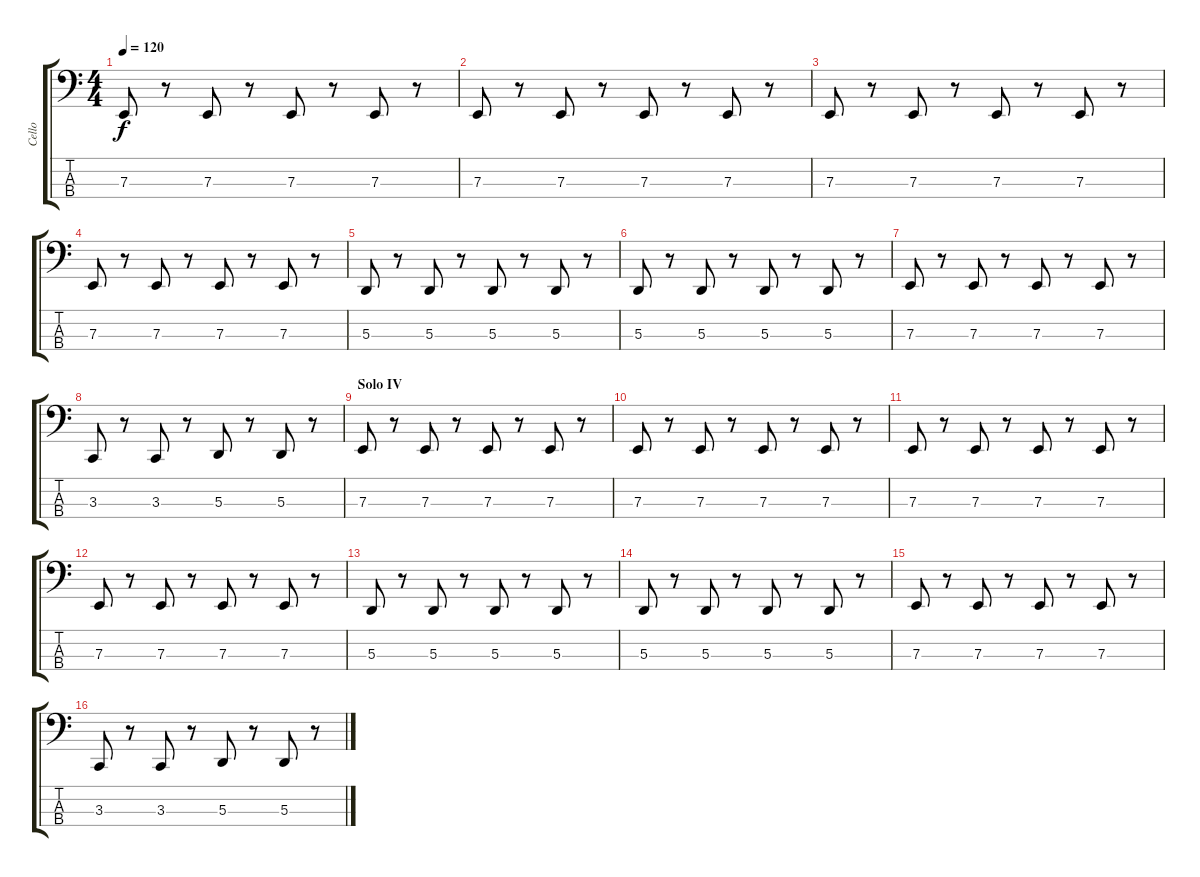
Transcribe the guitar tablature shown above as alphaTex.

\track ("Cello" "Cello") {instrument cello}
\staff {score tabs}
\tuning (G2 D2 A1 E1) {hide}
\ts (4 4)
\tempo 120
\clef f4
\ks c
7.3.8{dy f} r.8 7.3.8 r.8 7.3.8 r.8 7.3.8 r.8 |
7.3.8 r.8 7.3.8 r.8 7.3.8 r.8 7.3.8 r.8 |
7.3.8 r.8 7.3.8 r.8 7.3.8 r.8 7.3.8 r.8 |
7.3.8 r.8 7.3.8 r.8 7.3.8 r.8 7.3.8 r.8 |
5.3.8 r.8 5.3.8 r.8 5.3.8 r.8 5.3.8 r.8 |
5.3.8 r.8 5.3.8 r.8 5.3.8 r.8 5.3.8 r.8 |
7.3.8 r.8 7.3.8 r.8 7.3.8 r.8 7.3.8 r.8 |
3.3.8 r.8 3.3.8 r.8 5.3.8 r.8 5.3.8 r.8 |
\section ("" "Solo IV")
7.3.8 r.8 7.3.8 r.8 7.3.8 r.8 7.3.8 r.8 |
7.3.8 r.8 7.3.8 r.8 7.3.8 r.8 7.3.8 r.8 |
7.3.8 r.8 7.3.8 r.8 7.3.8 r.8 7.3.8 r.8 |
7.3.8 r.8 7.3.8 r.8 7.3.8 r.8 7.3.8 r.8 |
5.3.8 r.8 5.3.8 r.8 5.3.8 r.8 5.3.8 r.8 |
5.3.8 r.8 5.3.8 r.8 5.3.8 r.8 5.3.8 r.8 |
7.3.8 r.8 7.3.8 r.8 7.3.8 r.8 7.3.8 r.8 |
3.3.8 r.8 3.3.8 r.8 5.3.8 r.8 5.3.8 r.8
